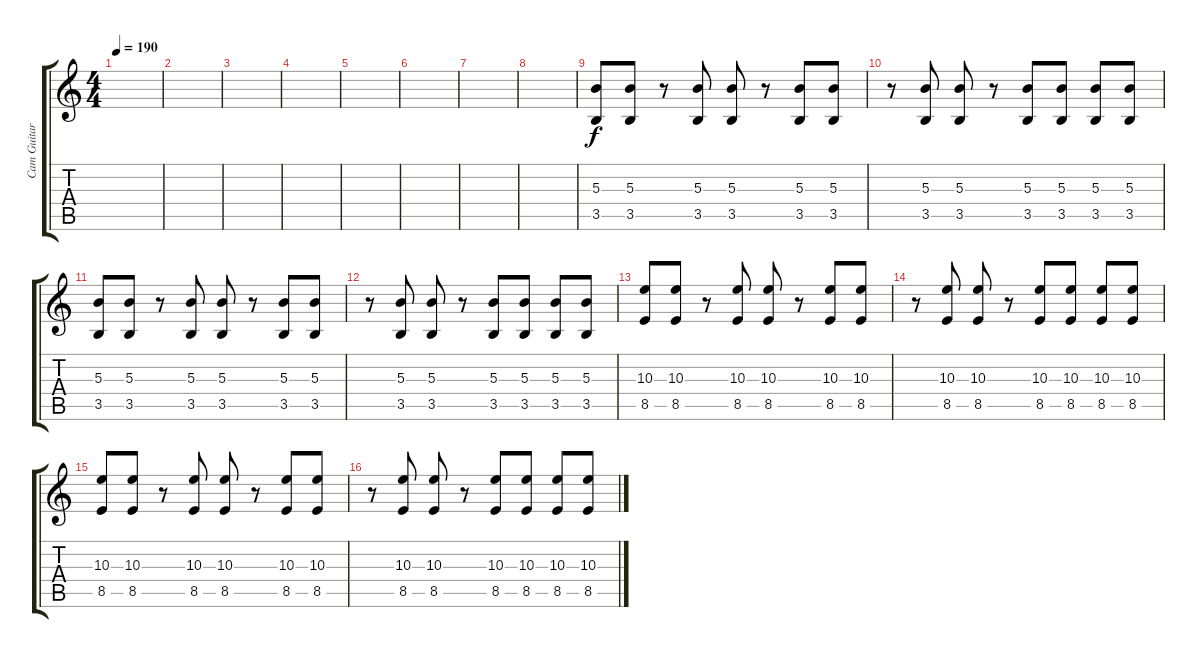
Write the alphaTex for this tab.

\track ("Cam Guitars" "Cam Guitar") {instrument distortionguitar}
\staff {score tabs}
\tuning (Eb4 Bb3 Gb3 Db3 Ab2 Db2) {hide}
\ts (4 4)
\tempo 190
\clef g2
\ks c
|
|
|
|
|
|
|
|
(5.3 3.5).8 (5.3 3.5).8 r.8 (5.3 3.5).8 (5.3 3.5).8 r.8 (5.3 3.5).8 (5.3 3.5).8 |
r.8 (5.3 3.5).8 (5.3 3.5).8 r.8 (5.3 3.5).8 (5.3 3.5).8 (5.3 3.5).8 (5.3 3.5).8 |
(5.3 3.5).8 (5.3 3.5).8 r.8 (5.3 3.5).8 (5.3 3.5).8 r.8 (5.3 3.5).8 (5.3 3.5).8 |
r.8 (5.3 3.5).8 (5.3 3.5).8 r.8 (5.3 3.5).8 (5.3 3.5).8 (5.3 3.5).8 (5.3 3.5).8 |
(10.3 8.5).8 (10.3 8.5).8 r.8 (10.3 8.5).8 (10.3 8.5).8 r.8 (10.3 8.5).8 (10.3 8.5).8 |
r.8 (10.3 8.5).8 (10.3 8.5).8 r.8 (10.3 8.5).8 (10.3 8.5).8 (10.3 8.5).8 (10.3 8.5).8 |
(10.3 8.5).8 (10.3 8.5).8 r.8 (10.3 8.5).8 (10.3 8.5).8 r.8 (10.3 8.5).8 (10.3 8.5).8 |
r.8 (10.3 8.5).8 (10.3 8.5).8 r.8 (10.3 8.5).8 (10.3 8.5).8 (10.3 8.5).8 (10.3 8.5).8
